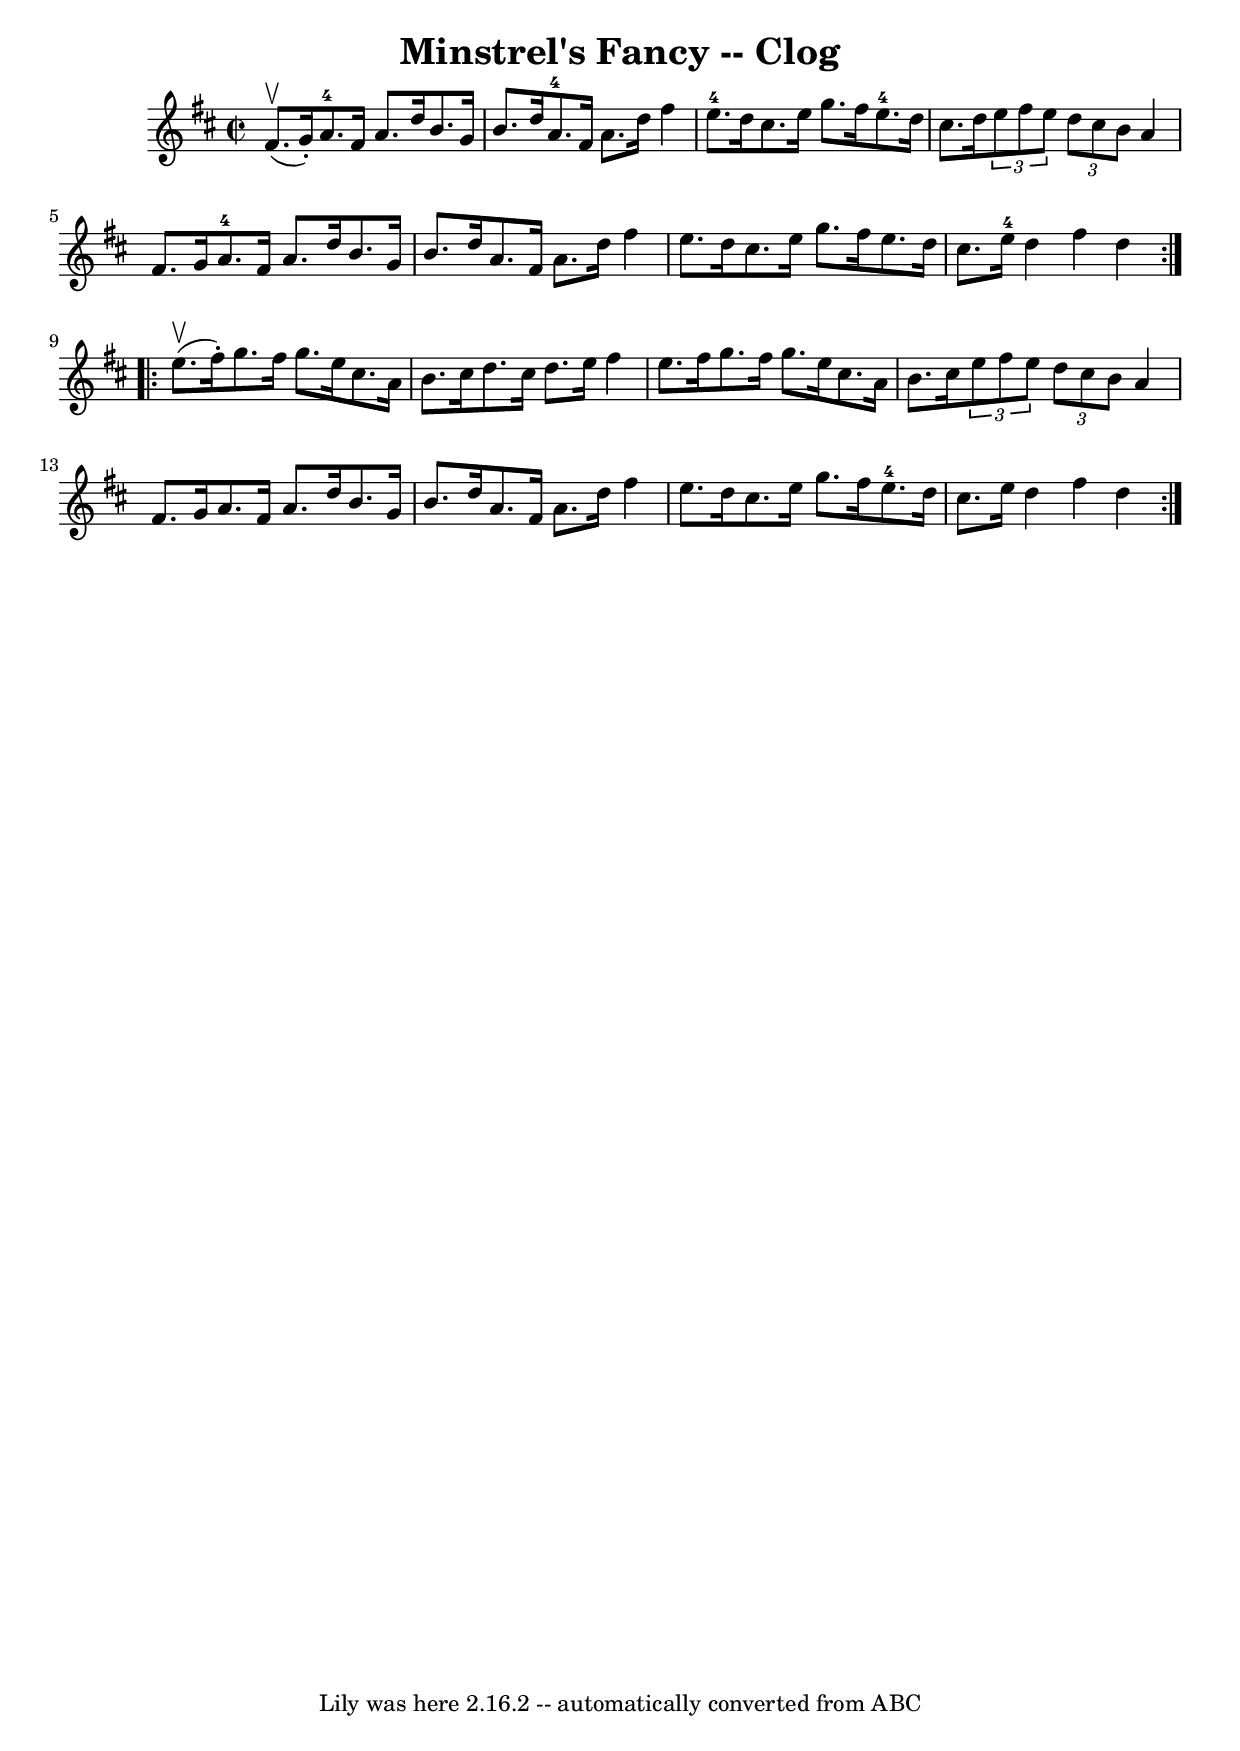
\version "2.16.2"
\include "Mammoth.ily"
\header {
  %% book = "Ryan's Mammoth Collection"
  crossRefNumber = "1"
  footnotes = "\\\\157 936"
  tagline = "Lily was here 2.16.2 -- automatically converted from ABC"
  title = "Minstrel's Fancy -- Clog"

}
voicedefault =  {



  \repeat volta 2 {

    \override Staff.TimeSignature #'style = #'C
    \time 2/2 
    \key d \major     fis'8.^\upbow(g'16-.)  |
    a'8.-4 fis'16 a'8. d''16 b'8. g'16 b'8. d''16    |
         a'8.-4 fis'16 a'8. d''16 fis''4 e''8.-4 d''16     |
    
    cis''8. e''16 g''8. fis''16 e''8.-4 d''16 cis''8.         d''16     |
    \times 2/3 { e''8 fis''8 e''8  
	       } \times 2/3 {   
		 d''8 cis''8 b'8   	       } a'4 fis'8. g'16     |
    a'8.-4        fis'16 a'8. d''16 b'8. g'16 b'8. d''16     |
    a'8.         fis'16 a'8. d''16 fis''4 e''8. d''16     |
    cis''8.         e''16 g''8. fis''16 e''8. d''16 cis''8. e''16-4    |
    
    d''4 fis''4 d''4  
  }     
  \repeat volta 2 {     e''8.^\upbow(fis''16-.)  |
    g''8. fis''16 g''8. e''16 cis''8. a'16 b'8.        cis''16     |
    d''8. cis''16 d''8. e''16 fis''4 e''8.         fis''16     |
    g''8. fis''16 g''8. e''16 cis''8. a'16         b'8. cis''16     |
    \times 2/3 { e''8 fis''8 e''8  
	       } 
    \times 2/3 { d''8 cis''8 b'8   	       } a'4 fis'8. g'16     |
         a'8. fis'16 a'8. d''16 b'8. g'16 b'8. d''16     |
         a'8. fis'16 a'8. d''16 fis''4 e''8. d''16     |
    
    cis''8. e''16 g''8. fis''16 e''8.-4 d''16 cis''8.         e''16     |
    d''4 fis''4 d''4  
  }   

}

\score{
  <<

    \context Staff="default"
    {
      \voicedefault 
      
    }

  >>
  \layout {
    
  }
  \midi {
  }

}
